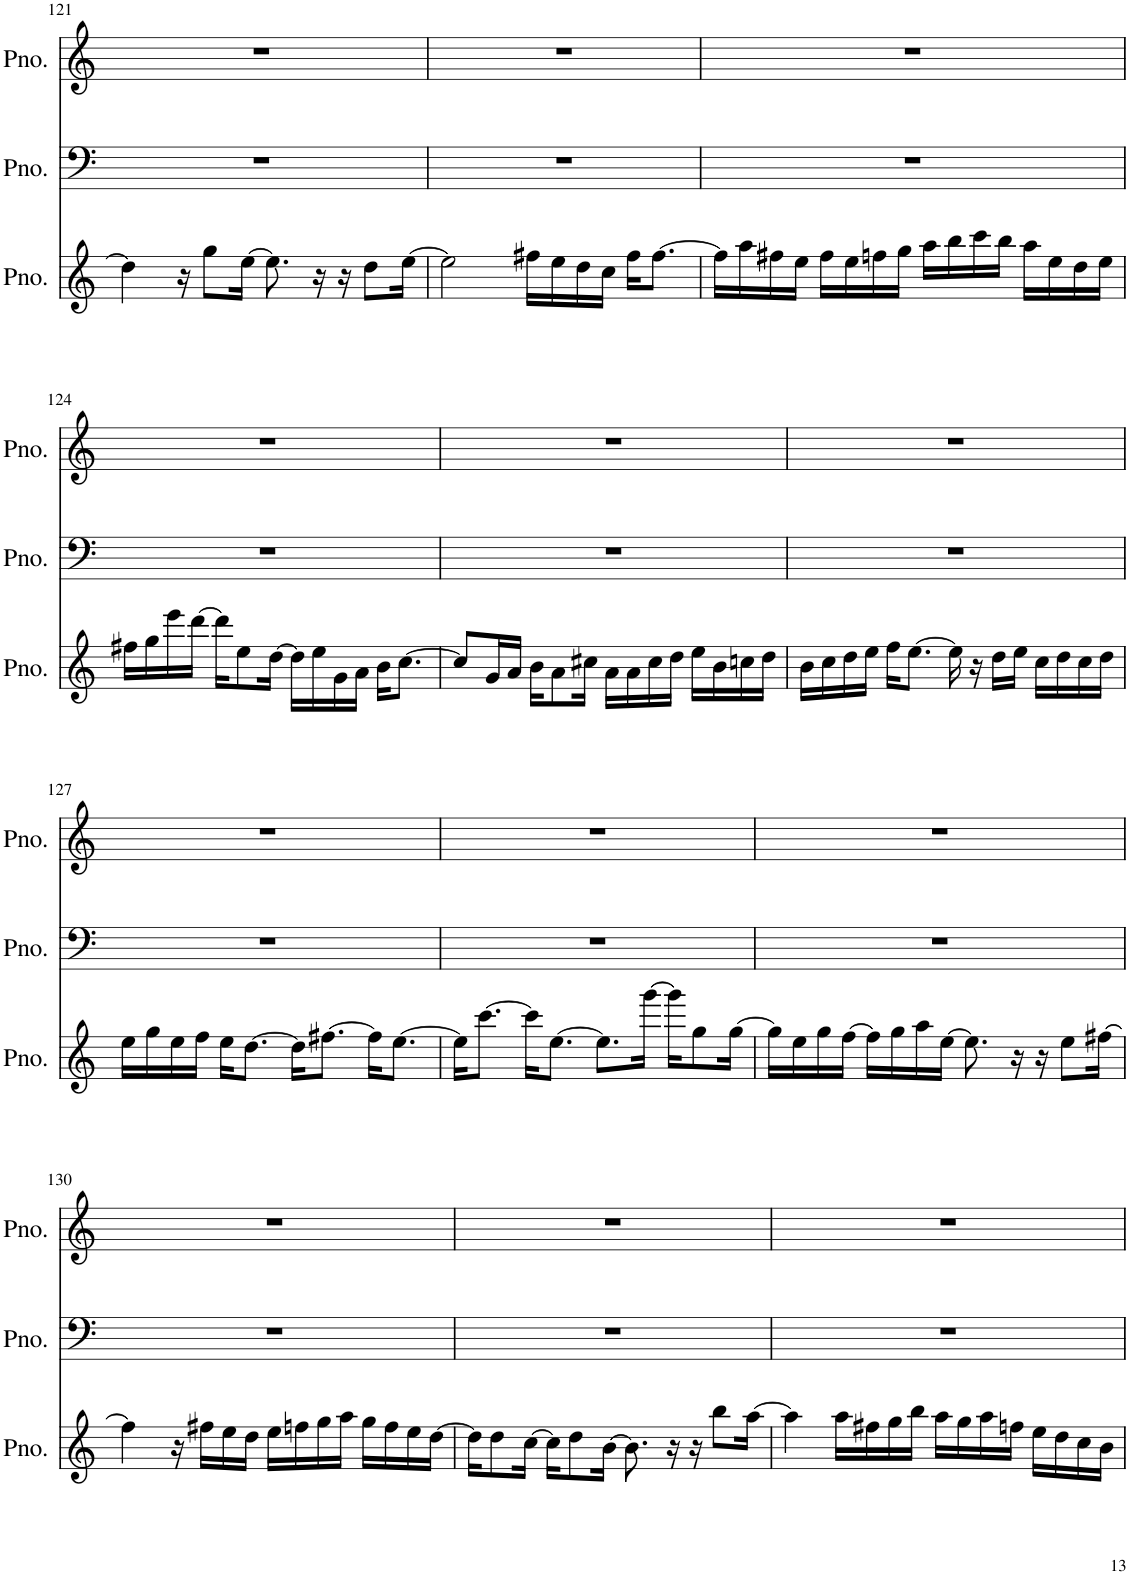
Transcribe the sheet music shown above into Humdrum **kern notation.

**kern	**kern	**kern
*part3	*part2	*part1
*staff3	*staff2	*staff1
*I"Piano	*I"Piano	*I"Piano
*I'Pno.	*I'Pno.	*I'Pno.
!!LO:PB:g=z
*clefG2	*clefF4	*clefG2
*k[]	*k[]	*k[]
*M4/4	*M4/4	*M4/4
=121	=121	=121
4dd\]	1r	1r
16r	.	.
8gg\L	.	.
[16ee\Jk	.	.
8.ee\]	.	.
16r	.	.
16r	.	.
8dd\L	.	.
[16ee\Jk	.	.
=122	=122	=122
2ee\]	1r	1r
16ff#X\LL	.	.
16ee\	.	.
16dd\	.	.
16cc\JJ	.	.
16ff#\KL	.	.
[8.ff#\J	.	.
=123	=123	=123
16ff#\LL]	1r	1r
16aa\	.	.
16ff#X\	.	.
16ee\JJ	.	.
16ff#\LL	.	.
16ee\	.	.
16ffn\	.	.
16gg\JJ	.	.
16aa\LL	.	.
16bb\	.	.
16ccc\	.	.
16bb\JJ	.	.
16aa\LL	.	.
16ee\	.	.
16dd\	.	.
16ee\JJ	.	.
!!LO:LB:g=z
=124	=124	=124
16ff#X\LL	1r	1r
16gg\	.	.
16eee\	.	.
[16ddd\JJ	.	.
16ddd\KL]	.	.
8ee\	.	.
[16dd\Jk	.	.
16dd\LL]	.	.
16ee\	.	.
16g\	.	.
16a\JJ	.	.
16b\KL	.	.
[8.cc\J	.	.
=125	=125	=125
8cc/L]	1r	1r
16g/L	.	.
16a/JJ	.	.
16b\KL	.	.
8a\	.	.
16cc#X\Jk	.	.
16a\LL	.	.
16a\	.	.
16cc#\	.	.
16dd\JJ	.	.
16ee\LL	.	.
16b\	.	.
16ccn\	.	.
16dd\JJ	.	.
=126	=126	=126
16b\LL	1r	1r
16cc\	.	.
16dd\	.	.
16ee\JJ	.	.
16ff\KL	.	.
[8.ee\J	.	.
16ee\]	.	.
16r	.	.
16dd\LL	.	.
16ee\JJ	.	.
16cc\LL	.	.
16dd\	.	.
16cc\	.	.
16dd\JJ	.	.
!!LO:LB:g=z
=127	=127	=127
16ee\LL	1r	1r
16gg\	.	.
16ee\	.	.
16ff\JJ	.	.
16ee\KL	.	.
[8.dd\J	.	.
16dd\KL]	.	.
[8.ff#X\J	.	.
16ff#\KL]	.	.
[8.ee\J	.	.
=128	=128	=128
16ee\KL]	1r	1r
[8.ccc\J	.	.
16ccc\KL]	.	.
[8.ee\J	.	.
8.ee\L]	.	.
[16ggg\Jk	.	.
16ggg\KL]	.	.
8gg\	.	.
[16gg\Jk	.	.
=129	=129	=129
16gg\LL]	1r	1r
16ee\	.	.
16gg\	.	.
[16ff\JJ	.	.
16ff\LL]	.	.
16gg\	.	.
16aa\	.	.
[16ee\JJ	.	.
8.ee\]	.	.
16r	.	.
16r	.	.
8ee\L	.	.
[16ff#X\Jk	.	.
!!LO:LB:g=z
=130	=130	=130
4ff#\]	1r	1r
16r	.	.
16ff#X\LL	.	.
16ee\	.	.
16dd\JJ	.	.
16ee\LL	.	.
16ffn\	.	.
16gg\	.	.
16aa\JJ	.	.
16gg\LL	.	.
16ff\	.	.
16ee\	.	.
[16dd\JJ	.	.
=131	=131	=131
16dd\KL]	1r	1r
8dd\	.	.
[16cc\Jk	.	.
16cc\KL]	.	.
8dd\	.	.
[16b\Jk	.	.
8.b\]	.	.
16r	.	.
16r	.	.
8bb\L	.	.
[16aa\Jk	.	.
=132	=132	=132
4aa\]	1r	1r
16aa\LL	.	.
16ff#X\	.	.
16gg\	.	.
16bb\JJ	.	.
16aa\LL	.	.
16gg\	.	.
16aa\	.	.
16ffn\JJ	.	.
16ee\LL	.	.
16dd\	.	.
16cc\	.	.
16b\JJ	.	.
=	=	=
*-	*-	*-
